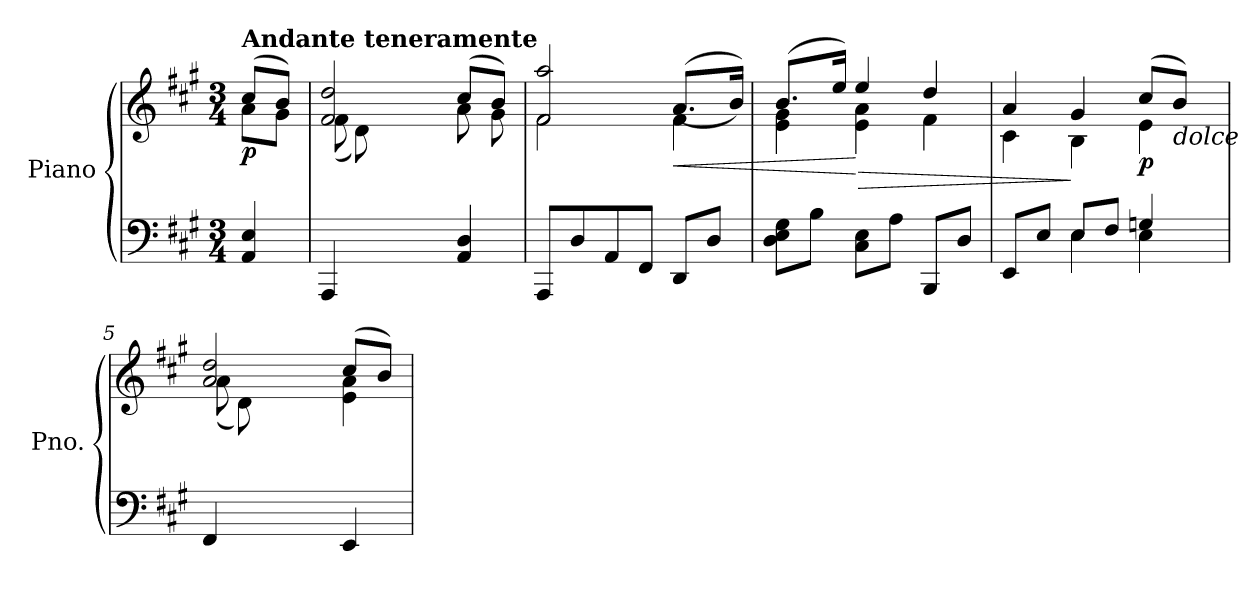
**kern	**kern	**dynam
*part1	*part1	*part1
*staff2	*staff1	*staff1/2
*I"Piano	*	*
*I'Pno.	*	*
*clefF4	*clefG2	*
*k[f#c#g#]	*k[f#c#g#]	*
*M3/4	*M3/4	*
=	=	=
*^	*^	*
!	!	!LO:TX:a:B:t=Andante teneramente	!	!
!	!	!	!	!LO:DY:b
4AA/ 4E/	8ryy	(>8cc#/L	8a\L	p
.	8ryy	8b/J)	8g#\J	.
=1	=1	=1	=1	=1
*	*^	*	*	*
4ryy	4AAA/	8ryy	2f#/ 2dd/	(<8f#\L	.
.	.	8ryy	.	8d\)	.
8A/	4ryy	8ryy	.	4ryy	.
8F#/J	.	8ryy	.	.	.
4ryy	4AA/ 4D/	8ryy	(>8cc#/L	8a\L	.
.	.	8ryy	8b/J)	8g#\J	.
*v	*v	*v	*	*	*
=2	=2	=2	=2
8AAA/L	2f#/ 2aa/	2f#\	.
8D/	.	.	.
8AA/	.	.	.
8FF#/J	.	.	.
!	!	!	!LO:HP:b
8DD/L	(>(>8.a/L	4f#\	<
8D/J	.	.	.
.	16b/Jk))	.	.
=3	=3	=3	=3
8D\ 8E\ 8G#\L	(>8.b/L	4e\ 4g#\	.
8B\J	.	.	.
.	16ee/Jk)	.	.
!	!	!	!LO:HP:n=1:b
8C#\ 8E\L	4ee/	4e\ 4a\	[ >
8A\J	.	.	.
8BBB/L	4dd/	4f#\	.
8D/J	.	.	.
=4	=4	=4	=4
*^	*	*	*
8EE/L	4ryy	4a/	4c#\	.
8E/J	.	.	.	.
8E/L	4E\	4g#/	4B\	]
8F#/J	.	.	.	.
!	!	!	!	!LO:DY:b
4Gn/	4E\	(>8cc#/L	4e\	p
!	!	!LO:TX:b:i:t=dolce	!	!
.	.	8b/J)	.	.
!!LO:LB:g=z	!!
=5	=5	=5	=5	=5
4ryy	4FF#/	2a/ 2dd/	(<8a\L	.
.	.	.	8d\)	.
8A/	4ryy	.	4ryy	.
8F#/J	.	.	.	.
4ryy	4EE/	(>8cc#/L	4e\ 4a\	.
.	.	8b/J)	.	.
*v	*v	*	*	*
*	*v	*v	*
=	=	=
*-	*-	*-
